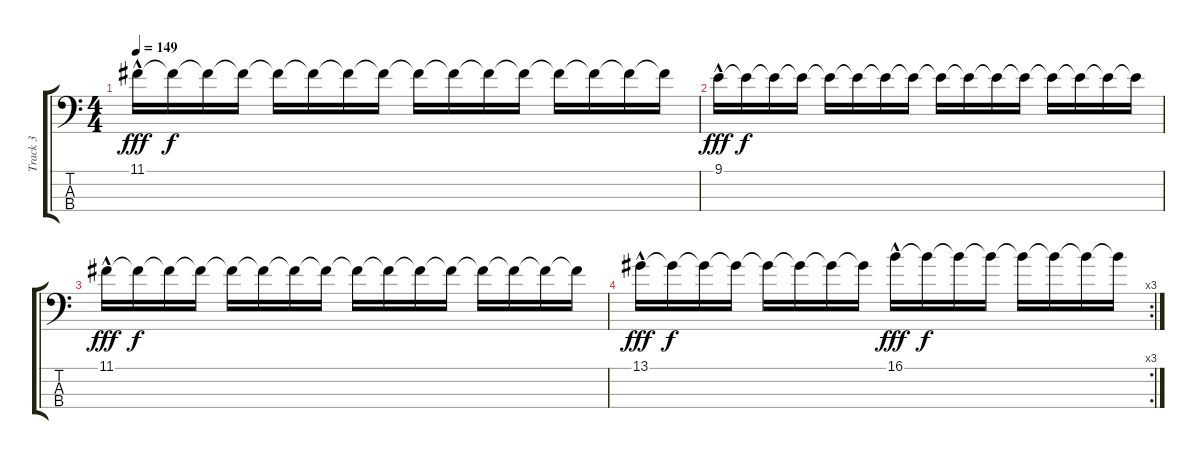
\track ("Track 3" "Track 3") {instrument electricbasspick bank 2}
\staff {score tabs}
\tuning (G2 D2 A1 E1) {hide}
\ts (4 4)
\tempo 149
\clef f4
\ks c
11.1{hac}.16{dy fff} 11.1{t}.16{dy f} 11.1{t}.16 11.1{t}.16 11.1{t}.16 11.1{t}.16 11.1{t}.16 11.1{t}.16 11.1{t}.16 11.1{t}.16 11.1{t}.16 11.1{t}.16 11.1{t}.16 11.1{t}.16 11.1{t}.16 11.1{t}.16 |
9.1{hac}.16{dy fff} 9.1{t}.16{dy f} 9.1{t}.16 9.1{t}.16 9.1{t}.16 9.1{t}.16 9.1{t}.16 9.1{t}.16 9.1{t}.16 9.1{t}.16 9.1{t}.16 9.1{t}.16 9.1{t}.16 9.1{t}.16 9.1{t}.16 9.1{t}.16 |
11.1{hac}.16{dy fff} 11.1{t}.16{dy f} 11.1{t}.16 11.1{t}.16 11.1{t}.16 11.1{t}.16 11.1{t}.16 11.1{t}.16 11.1{t}.16 11.1{t}.16 11.1{t}.16 11.1{t}.16 11.1{t}.16 11.1{t}.16 11.1{t}.16 11.1{t}.16 |
\rc 3
13.1{hac}.16{dy fff} 13.1{t}.16{dy f} 13.1{t}.16 13.1{t}.16 13.1{t}.16 13.1{t}.16 13.1{t}.16 13.1{t}.16 16.1{hac}.16{dy fff} 16.1{t}.16{dy f} 16.1{t}.16 16.1{t}.16 16.1{t}.16 16.1{t}.16 16.1{t}.16 16.1{t}.16
